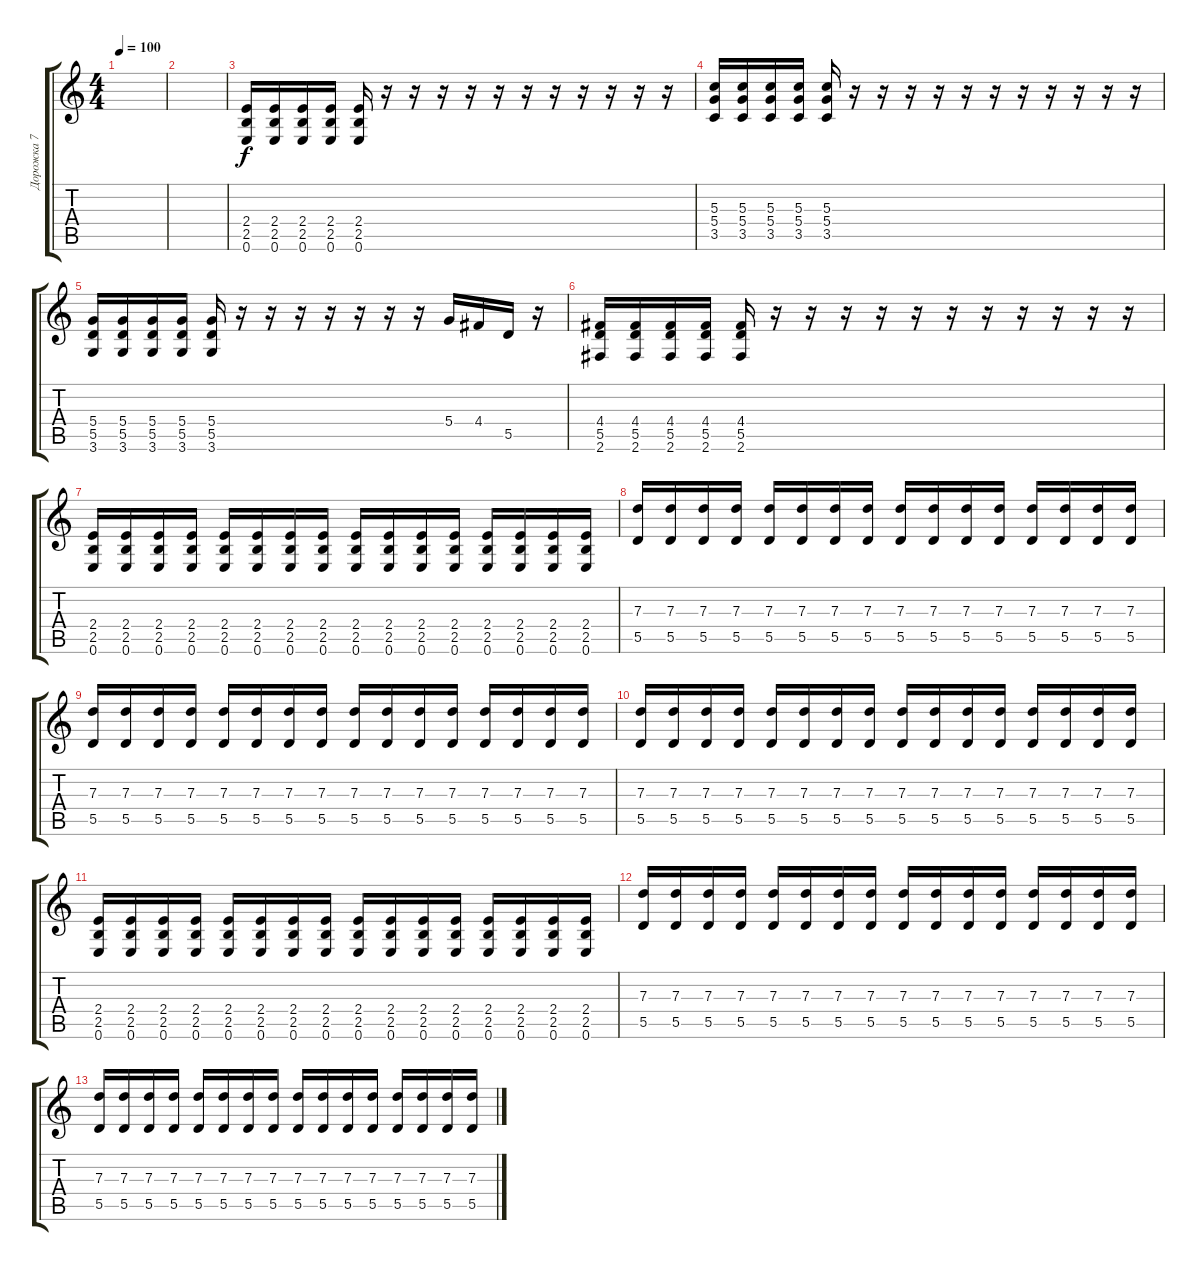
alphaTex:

\track ("Дорожка 7" "Дорожка 7") {instrument distortionguitar}
\staff {score tabs}
\tuning (E4 B3 G3 D3 A2 E2) {hide}
\ts (4 4)
\tempo 100
\clef g2
\ks c
|
|
(2.4 2.5 0.6).16 (2.4 2.5 0.6).16 (2.4 2.5 0.6).16 (2.4 2.5 0.6).16 (2.4 2.5 0.6).16 r.16 r.16 r.16 r.16 r.16 r.16 r.16 r.16 r.16 r.16 r.16 |
(5.3 5.4 3.5).16 (5.3 5.4 3.5).16 (5.3 5.4 3.5).16 (5.3 5.4 3.5).16 (5.3 5.4 3.5).16 r.16 r.16 r.16 r.16 r.16 r.16 r.16 r.16 r.16 r.16 r.16 |
(5.4 5.5 3.6).16 (5.4 5.5 3.6).16 (5.4 5.5 3.6).16 (5.4 5.5 3.6).16 (5.4 5.5 3.6).16 r.16 r.16 r.16 r.16 r.16 r.16 r.16 5.4.16 4.4.16 5.5.16 r.16 |
(4.4 5.5 2.6).16 (4.4 5.5 2.6).16 (4.4 5.5 2.6).16 (4.4 5.5 2.6).16 (4.4 5.5 2.6).16 r.16 r.16 r.16 r.16 r.16 r.16 r.16 r.16 r.16 r.16 r.16 |
(2.4 2.5 0.6).16 (2.4 2.5 0.6).16 (2.4 2.5 0.6).16 (2.4 2.5 0.6).16 (2.4 2.5 0.6).16 (2.4 2.5 0.6).16 (2.4 2.5 0.6).16 (2.4 2.5 0.6).16 (2.4 2.5 0.6).16 (2.4 2.5 0.6).16 (2.4 2.5 0.6).16 (2.4 2.5 0.6).16 (2.4 2.5 0.6).16 (2.4 2.5 0.6).16 (2.4 2.5 0.6).16 (2.4 2.5 0.6).16 |
(7.3 5.5).16 (7.3 5.5).16 (7.3 5.5).16 (7.3 5.5).16 (7.3 5.5).16 (7.3 5.5).16 (7.3 5.5).16 (7.3 5.5).16 (7.3 5.5).16 (7.3 5.5).16 (7.3 5.5).16 (7.3 5.5).16 (7.3 5.5).16 (7.3 5.5).16 (7.3 5.5).16 (7.3 5.5).16 |
(7.3 5.5).16 (7.3 5.5).16 (7.3 5.5).16 (7.3 5.5).16 (7.3 5.5).16 (7.3 5.5).16 (7.3 5.5).16 (7.3 5.5).16 (7.3 5.5).16 (7.3 5.5).16 (7.3 5.5).16 (7.3 5.5).16 (7.3 5.5).16 (7.3 5.5).16 (7.3 5.5).16 (7.3 5.5).16 |
(7.3 5.5).16 (7.3 5.5).16 (7.3 5.5).16 (7.3 5.5).16 (7.3 5.5).16 (7.3 5.5).16 (7.3 5.5).16 (7.3 5.5).16 (7.3 5.5).16 (7.3 5.5).16 (7.3 5.5).16 (7.3 5.5).16 (7.3 5.5).16 (7.3 5.5).16 (7.3 5.5).16 (7.3 5.5).16 |
(2.4 2.5 0.6).16 (2.4 2.5 0.6).16 (2.4 2.5 0.6).16 (2.4 2.5 0.6).16 (2.4 2.5 0.6).16 (2.4 2.5 0.6).16 (2.4 2.5 0.6).16 (2.4 2.5 0.6).16 (2.4 2.5 0.6).16 (2.4 2.5 0.6).16 (2.4 2.5 0.6).16 (2.4 2.5 0.6).16 (2.4 2.5 0.6).16 (2.4 2.5 0.6).16 (2.4 2.5 0.6).16 (2.4 2.5 0.6).16 |
(7.3 5.5).16 (7.3 5.5).16 (7.3 5.5).16 (7.3 5.5).16 (7.3 5.5).16 (7.3 5.5).16 (7.3 5.5).16 (7.3 5.5).16 (7.3 5.5).16 (7.3 5.5).16 (7.3 5.5).16 (7.3 5.5).16 (7.3 5.5).16 (7.3 5.5).16 (7.3 5.5).16 (7.3 5.5).16 |
(7.3 5.5).16 (7.3 5.5).16 (7.3 5.5).16 (7.3 5.5).16 (7.3 5.5).16 (7.3 5.5).16 (7.3 5.5).16 (7.3 5.5).16 (7.3 5.5).16 (7.3 5.5).16 (7.3 5.5).16 (7.3 5.5).16 (7.3 5.5).16 (7.3 5.5).16 (7.3 5.5).16 (7.3 5.5).16
